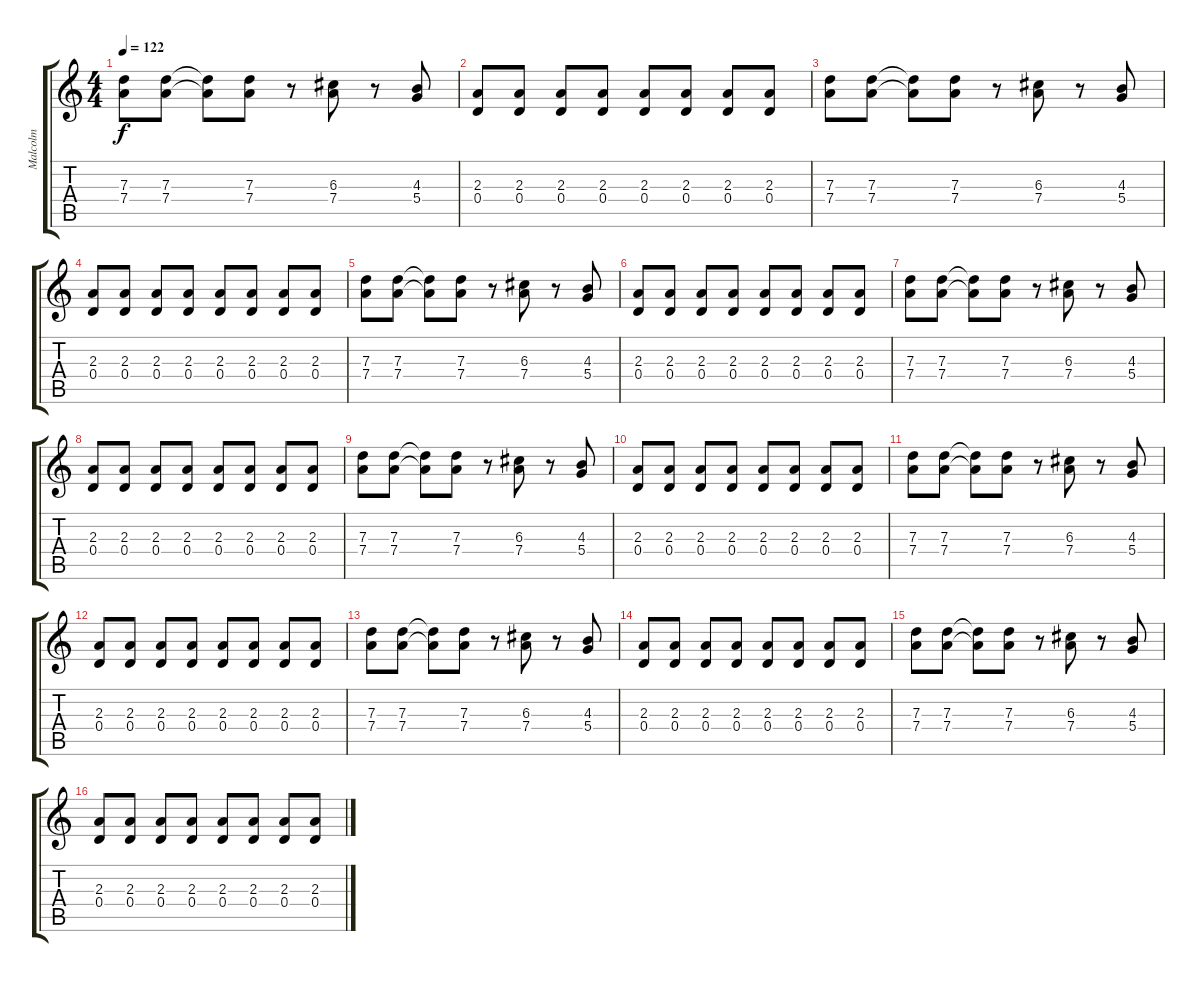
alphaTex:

\track ("Malcolm" "Malcolm") {instrument distortionguitar}
\staff {score tabs}
\tuning (E4 B3 G3 D3 A2 E2) {hide}
\ts (4 4)
\tempo 122
\clef g2
\ks c
(7.3 7.4).8{dy f} (7.3 7.4).8 (7.3{t} 7.4{t}).8 (7.3 7.4).8 r.8 (6.3 7.4).8 r.8 (4.3 5.4).8 |
(2.3 0.4).8 (2.3 0.4).8 (2.3 0.4).8 (2.3 0.4).8 (2.3 0.4).8 (2.3 0.4).8 (2.3 0.4).8 (2.3 0.4).8 |
(7.3 7.4).8 (7.3 7.4).8 (7.3{t} 7.4{t}).8 (7.3 7.4).8 r.8 (6.3 7.4).8 r.8 (4.3 5.4).8 |
(2.3 0.4).8 (2.3 0.4).8 (2.3 0.4).8 (2.3 0.4).8 (2.3 0.4).8 (2.3 0.4).8 (2.3 0.4).8 (2.3 0.4).8 |
(7.3 7.4).8 (7.3 7.4).8 (7.3{t} 7.4{t}).8 (7.3 7.4).8 r.8 (6.3 7.4).8 r.8 (4.3 5.4).8 |
(2.3 0.4).8 (2.3 0.4).8 (2.3 0.4).8 (2.3 0.4).8 (2.3 0.4).8 (2.3 0.4).8 (2.3 0.4).8 (2.3 0.4).8 |
(7.3 7.4).8 (7.3 7.4).8 (7.3{t} 7.4{t}).8 (7.3 7.4).8 r.8 (6.3 7.4).8 r.8 (4.3 5.4).8 |
(2.3 0.4).8 (2.3 0.4).8 (2.3 0.4).8 (2.3 0.4).8 (2.3 0.4).8 (2.3 0.4).8 (2.3 0.4).8 (2.3 0.4).8 |
(7.3 7.4).8 (7.3 7.4).8 (7.3{t} 7.4{t}).8 (7.3 7.4).8 r.8 (6.3 7.4).8 r.8 (4.3 5.4).8 |
(2.3 0.4).8 (2.3 0.4).8 (2.3 0.4).8 (2.3 0.4).8 (2.3 0.4).8 (2.3 0.4).8 (2.3 0.4).8 (2.3 0.4).8 |
(7.3 7.4).8 (7.3 7.4).8 (7.3{t} 7.4{t}).8 (7.3 7.4).8 r.8 (6.3 7.4).8 r.8 (4.3 5.4).8 |
(2.3 0.4).8 (2.3 0.4).8 (2.3 0.4).8 (2.3 0.4).8 (2.3 0.4).8 (2.3 0.4).8 (2.3 0.4).8 (2.3 0.4).8 |
(7.3 7.4).8 (7.3 7.4).8 (7.3{t} 7.4{t}).8 (7.3 7.4).8 r.8 (6.3 7.4).8 r.8 (4.3 5.4).8 |
(2.3 0.4).8 (2.3 0.4).8 (2.3 0.4).8 (2.3 0.4).8 (2.3 0.4).8 (2.3 0.4).8 (2.3 0.4).8 (2.3 0.4).8 |
(7.3 7.4).8 (7.3 7.4).8 (7.3{t} 7.4{t}).8 (7.3 7.4).8 r.8 (6.3 7.4).8 r.8 (4.3 5.4).8 |
(2.3 0.4).8 (2.3 0.4).8 (2.3 0.4).8 (2.3 0.4).8 (2.3 0.4).8 (2.3 0.4).8 (2.3 0.4).8 (2.3 0.4).8
